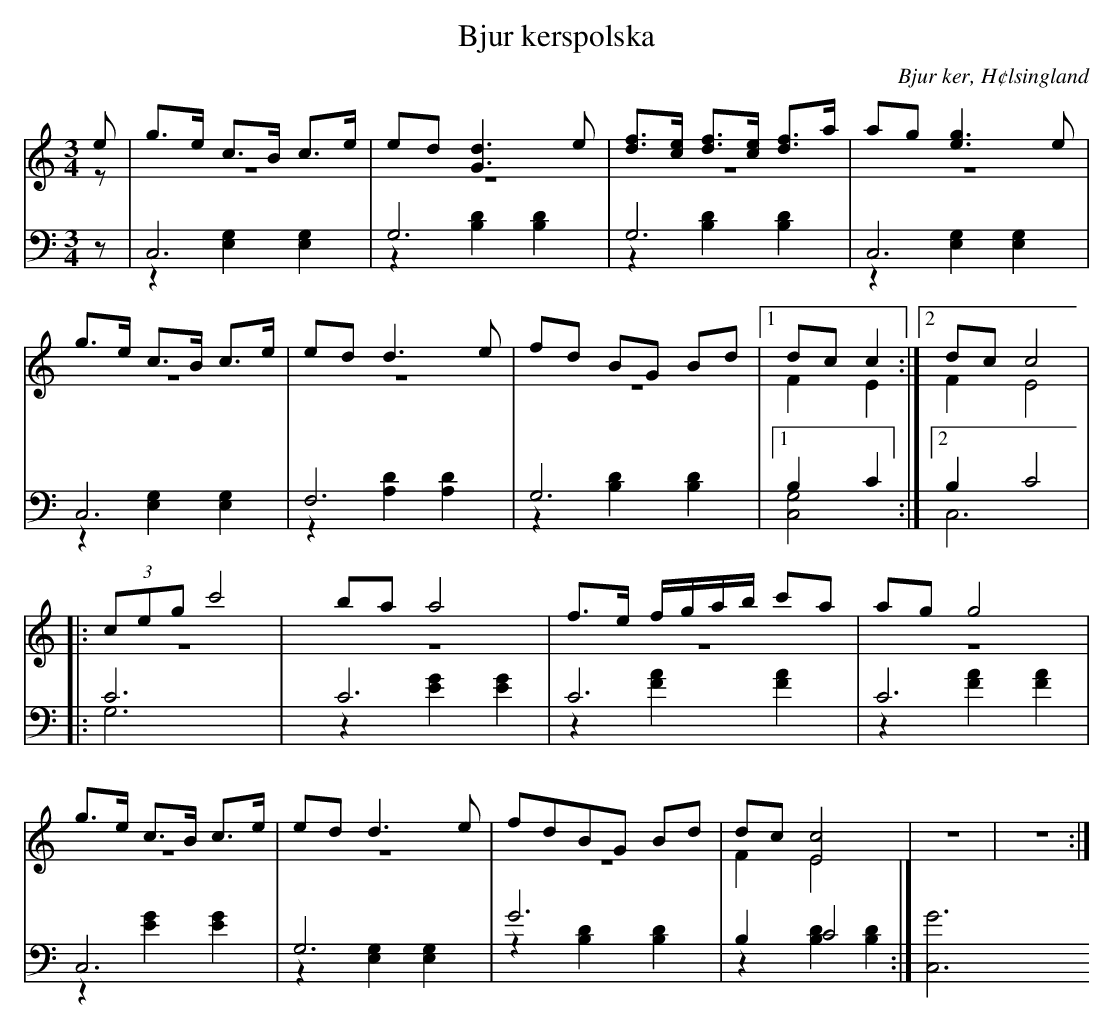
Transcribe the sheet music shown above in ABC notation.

X:1
T: Bjur kerspolska
O: Bjur ker, H¢lsingland
M: 3/4
L: 1/8
K: C
V:1
V:2 merge
V:3
V: 4 merge
V:1
e|g>e c>B c>e|ed [G3d3] e |[df]>[ce] [df]>[ce] [df]>a|ag [e3g3] e|
g>e c>B c>e|ed d3 e |fd BG Bd|1 dc c2:|2 dc c4|
|:(3ceg c'4|ba a4|f>e f/g/a/b/ c'a|ag g4|
g>e c>B c>e|ed d3 e|fdBG Bd|dc [E4c4]|z6|z6:|
V:2
z|z6|z6|z6|z6|
z6|z6|z6|1 F2 E2:|2 F2 E4|
|:z6|z6|z6|z6|
z6|z6|z6|F2 E4:|
V:3 clef=bass
z|C,6|G,6|G,6|C,6|
C,6|F,6|G,6|1 B,2 C2:|2 B,2 C4|
|:C6|C6|C6|C6|
C,6|G,6|g,6|B,2 C4:|
V:4  clef=bass
z|z2 [E,2G,2] [E,2G,2]|z2 [B,2D2] [B,2D2]|z2 [B,2D2] [B,2D2]|z2 [E,2G,2] [E,2G,2]|
z2 [E,2G,2] [E,2G,2]|z2 [A,2D2] [A,2D2] |z2 [B,2D2] [B,2D2]|1 [C,4G,4]:|2 C,6G,6]|
|:z2 [E2G2] [E2G2]|z2 [F2A2] [F2A2]|z2 [F2A2] [F2A2]|z2 [E2G2] [E2G2]|
z2 [E,2G,2] [E,2G,2]|z2 [B,2D2] [B,2D2]|z2 [B,2D2] [B,2D2]|[C,6G6]:|
